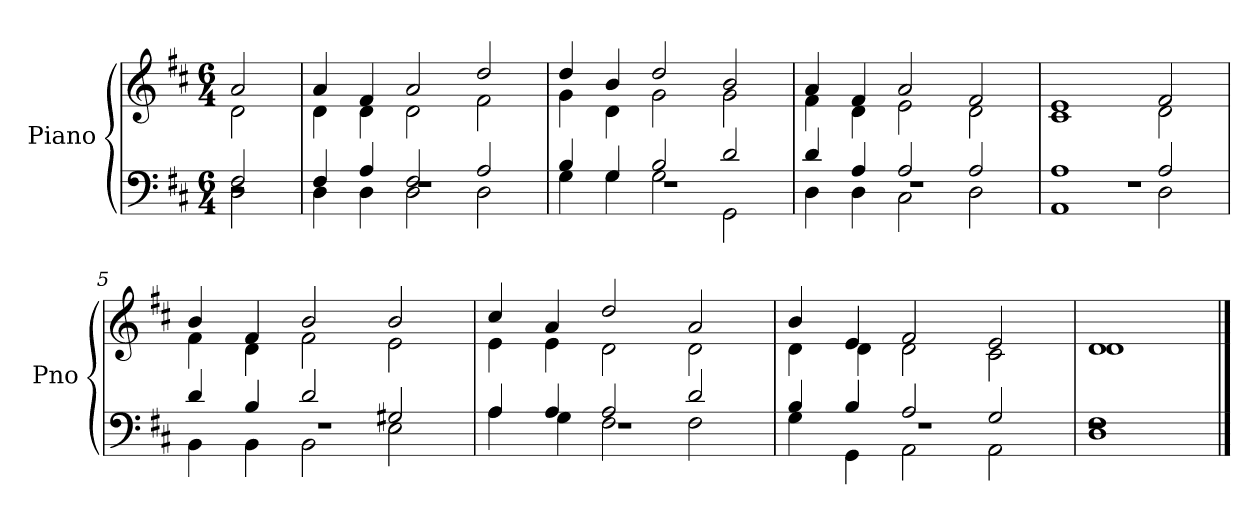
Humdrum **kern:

**kern	**kern
*part1	*part1
*staff2	*staff1
*I"Piano	*
*I'Pno	*
*clefF4	*clefG2
*k[f#c#]	*k[f#c#]
*D:	*D:
*M6/4	*M6/4
=	=
*^	*^
*	*^	*	*
2r	2F#/	2D\	2a/	2d\
=1	=1	=1	=1	=1
1.r	4F#/	4D\	4a/	4d\
.	4A/	4D\	4f#/	4d\
.	2F#/	2D\	2a/	2d\
.	2A/	2D\	2dd/	2f#\
=2	=2	=2	=2	=2
1.r	4B/	4G\	4dd/	4g\
.	4G/	4G\	4b/	4d\
.	2B/	2G\	2dd/	2g\
.	2d/	2GG\	2b/	2g\
=3	=3	=3	=3	=3
1.r	4d/	4D\	4a/	4f#\
.	4A/	4D\	4f#/	4d\
.	2A/	2C#\	2a/	2e\
.	2A/	2D\	2f#/	2d\
=4	=4	=4	=4	=4
1.r	1A	1AA	1e	1c#
.	2A/	2D\	2f#/	2d\
=5	=5	=5	=5	=5
1.r	4d/	4BB\	4b/	4f#\
.	4B/	4BB\	4f#/	4d\
.	2d/	2BB\	2b/	2f#\
.	2G#X/	2E\	2b/	2e\
=6	=6	=6	=6	=6
1.r	4A/	4A\	4cc#/	4e\
.	4A/	4G\	4a/	4e\
.	2A/	2F#\	2dd/	2d\
.	2d/	2F#\	2a/	2d\
!!LO:LB:g=z	!!
=7	=7	=7	=7	=7
1.r	4B/	4G\	4b/	4d\
.	4B/	4GG\	4e/	4d\
.	2A/	2AA\	2f#/	2d\
.	2G/	2AA\	2e/	2c#\
=8	=8	=8	=8	=8
1r	1F#	1D	1d	1d
*v	*v	*v	*	*
*	*v	*v
==	==
*-	*-
